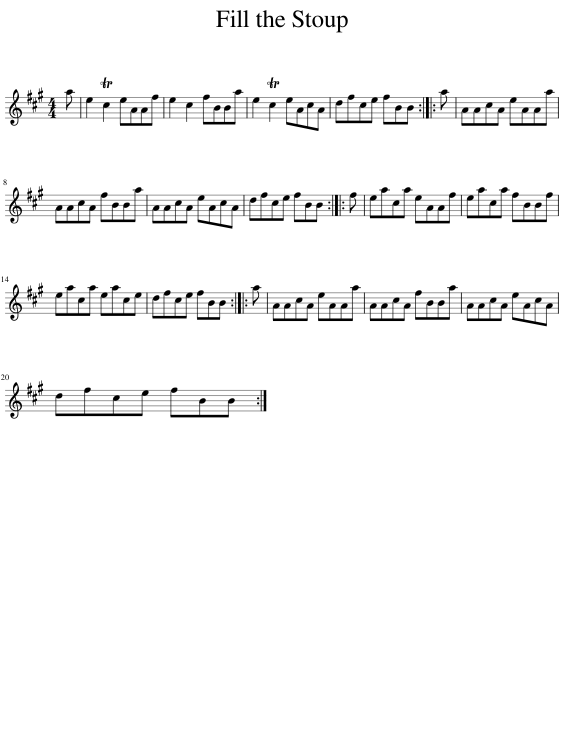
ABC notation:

X:1
L:1/8
M:4/4
I:linebreak $
K:A
V:1 treble
V:1
 a | e2 Tc2 eAAf | e2 c2 fBBa | e2 Tc2 eAcA | dfce fBB :: %5
 a | AAcA eAAa |$ AAcA fBBa | AAcA eAcA | dfce fBB :: %10
 f | eaca eAAf | eaca fBBf |$ eaca eace | dfce fBB :: %15
 a | AAcA eAAa | AAcA fBBa | AAcA eAcA |$ dfce fBB :| %20
